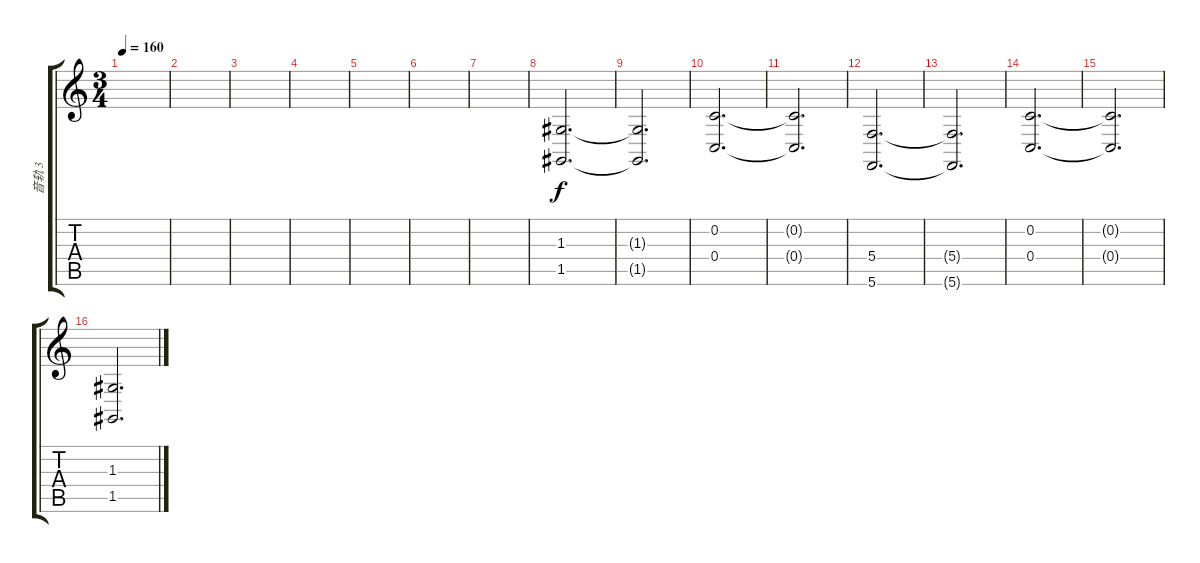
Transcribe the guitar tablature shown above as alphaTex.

\track ("音轨 3" "音轨 3") {instrument acousticgrandpiano}
\staff {score tabs}
\tuning (E4 C4 G3 C3 G2 C2) {hide}
\ts (3 4)
\tempo 160
\clef g2
\ks c
|
|
|
|
|
|
|
(1.3 1.5).2{d} |
(1.3{t} 1.5{t}).2{d} |
(0.2 0.4).2{d} |
(0.2{t} 0.4{t}).2{d} |
(5.4 5.6).2{d} |
(5.4{t} 5.6{t}).2{d} |
(0.2 0.4).2{d} |
(0.2{t} 0.4{t}).2{d} |
(1.3 1.5).2{d}
